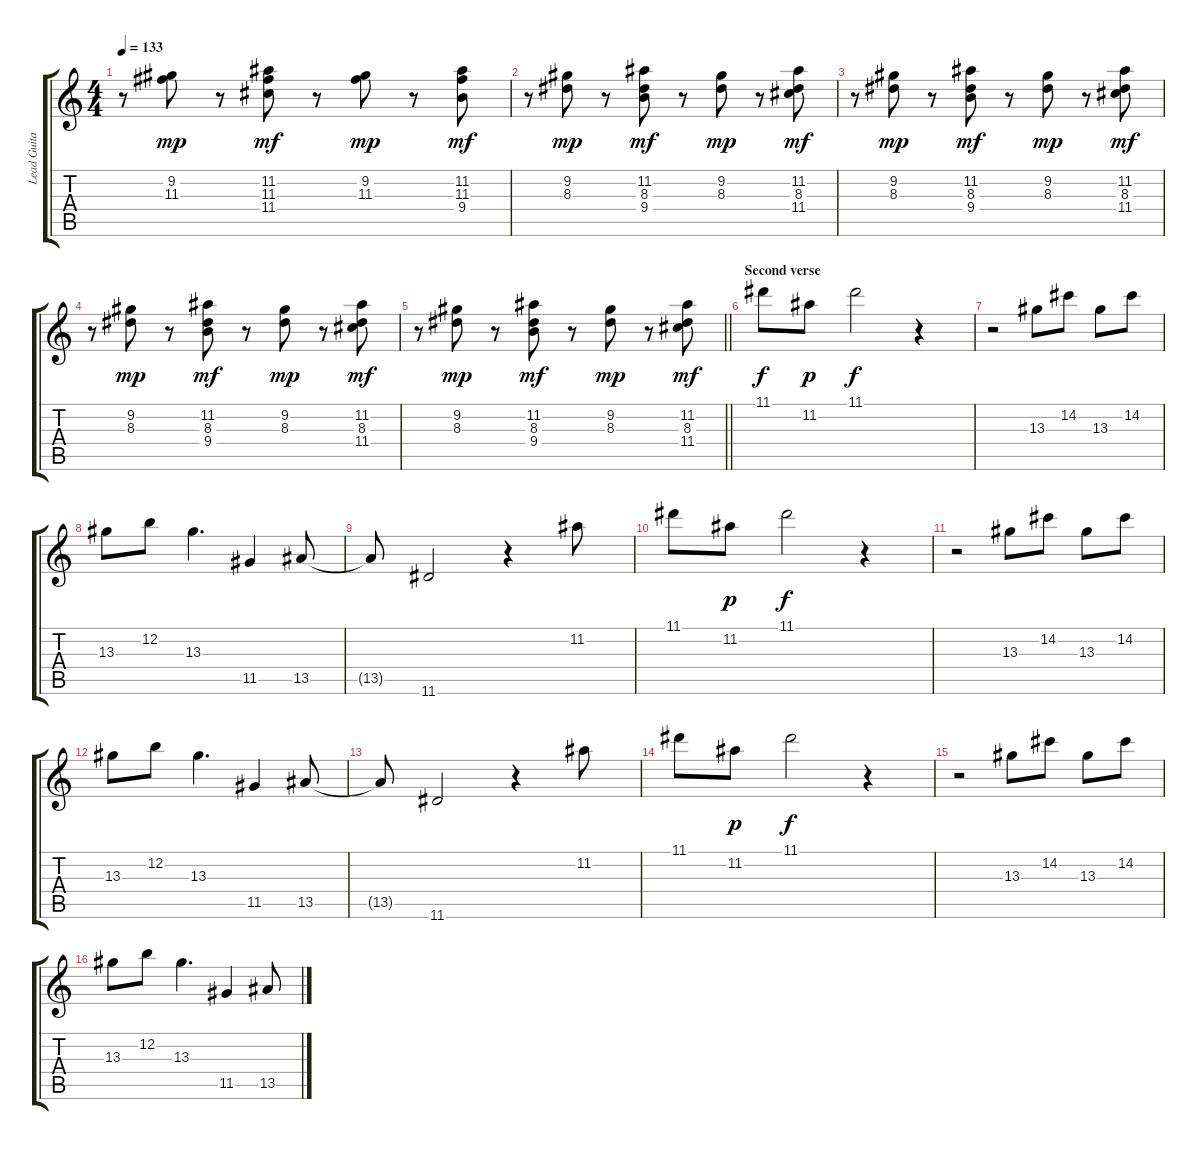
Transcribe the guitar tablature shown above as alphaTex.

\track ("Lead Guitar" "Lead Guita") {instrument electricguitarclean}
\staff {score tabs}
\tuning (E4 B3 G3 D3 A2 E2) {hide}
\ts (4 4)
\tempo 133
\clef g2
\ks c
r.8{dy mf} (9.2 11.3).8{dy mp} r.8 (11.2 11.3 11.4).8{dy mf} r.8 (9.2 11.3).8{dy mp} r.8 (11.2 11.3 9.4).8{dy mf} |
r.8 (9.2 8.3).8{dy mp} r.8 (11.2 8.3 9.4).8{dy mf} r.8 (9.2 8.3).8{dy mp} r.8 (11.2 8.3 11.4).8{dy mf} |
r.8 (9.2 8.3).8{dy mp} r.8 (11.2 8.3 9.4).8{dy mf} r.8 (9.2 8.3).8{dy mp} r.8 (11.2 8.3 11.4).8{dy mf} |
r.8 (9.2 8.3).8{dy mp} r.8 (11.2 8.3 9.4).8{dy mf} r.8 (9.2 8.3).8{dy mp} r.8 (11.2 8.3 11.4).8{dy mf} |
\barLineRight lightlight
r.8 (9.2 8.3).8{dy mp} r.8 (11.2 8.3 9.4).8{dy mf} r.8 (9.2 8.3).8{dy mp} r.8 (11.2 8.3 11.4).8{dy mf} |
\section ("" "Second verse")
11.1.8{dy f} 11.2.8{dy p} 11.1.2{dy f} r.4 |
r.2 13.3.8 14.2.8 13.3.8 14.2.8 |
13.3.8 12.2.8 13.3.4{d} 11.5.4 13.5.8 |
13.5{t}.8 11.6.2 r.4 11.2.8 |
11.1.8 11.2.8{dy p} 11.1.2{dy f} r.4 |
r.2 13.3.8 14.2.8 13.3.8 14.2.8 |
13.3.8 12.2.8 13.3.4{d} 11.5.4 13.5.8 |
13.5{t}.8 11.6.2 r.4 11.2.8 |
11.1.8 11.2.8{dy p} 11.1.2{dy f} r.4 |
r.2 13.3.8 14.2.8 13.3.8 14.2.8 |
13.3.8 12.2.8 13.3.4{d} 11.5.4 13.5.8
